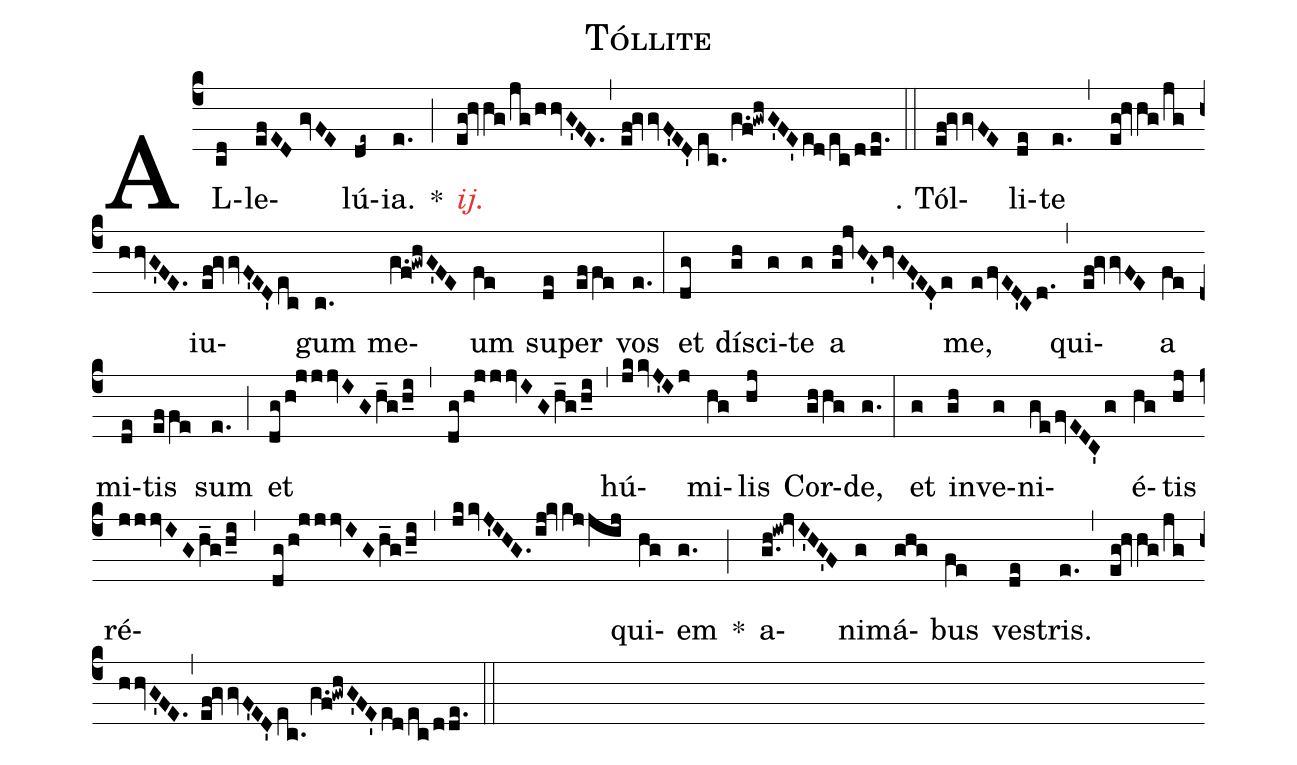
name:Tóllite;
%%
(c4) AL(cd)le(efED//gvFE)lú(de~)ia.(e.) *(;) <i><c>ij.</c></i>(eg!hvhg/jg/hhvG'FE.,ef!gvvF'ED'ec./g.f!gwhG'FE'ed!/ec!/dde.) (::)

℣. Tól(ef!gvvFE)li(de)te(e.,eg!hvhg/jg/hhvG'FE.) iu(ef!gvvF'ED'ec)gum(c.) me(g.f!gwhG'FE)um(fe) su(de)per(effe) vos(e.) (:)
et(dg) dí(gh)sci(g)te(g) a(gh!jvHG'hvGF'ED'e) me,(efvED'Cd.) (,) qui(ef!gvvFE)a(fe) mi(de)tis(effe) sum(e.) (;) et(dg!/h!jjjvIGh_g!/h_i,dg!/h!jjjvIGh_g!/h_i) (,) hú(jkkvJ'Ij)mi(hg)lis(hj) Cor(ghhg)de,(g.) (:)
et(g) in(gh)ve(g)ni(gefvEDC'g)é(hg)tis(hj) ré(jjjvIGh_g/h_i,dg/h!jjjvIGh_g/h_i,jkkvJ'IHG./ij!kvkjjij)qui(hg)em(g.) *(;) a(g.h!iw!jvI'HG'F)ni(g)má(ghg)bus(fe) ve(de)stris.(e.,eg!hvhg/jg/hhvG'FE.,ef!gvvF'ED'ec./g.f!gwhG'FE'!/ed!/ec!/dde.) (::)
